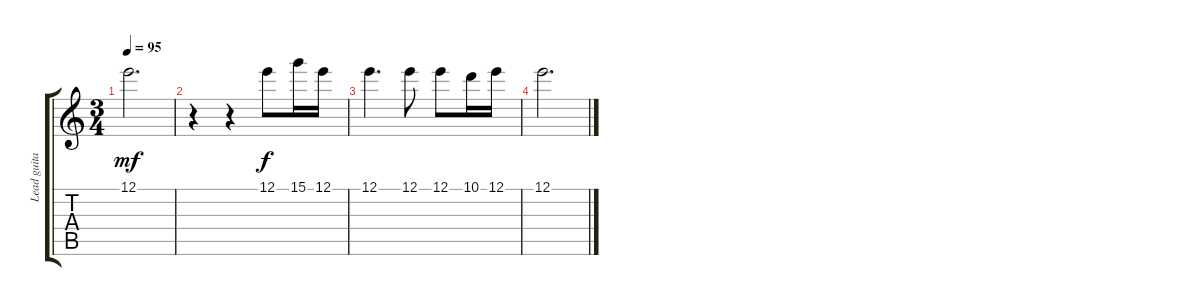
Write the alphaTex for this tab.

\track ("Lead guitar 1" "Lead guita") {instrument acousticguitarnylon}
\staff {score tabs}
\tuning (E4 B3 G3 D3 A2 E2) {hide}
\ts (3 4)
\tempo 95
\clef g2
\ks c
12.1.2{d dy mf} |
r.4 r.4 12.1.8{dy f} 15.1.16 12.1.16 |
12.1.4{d} 12.1.8 12.1.8 10.1.16 12.1.16 |
12.1.2{d}
